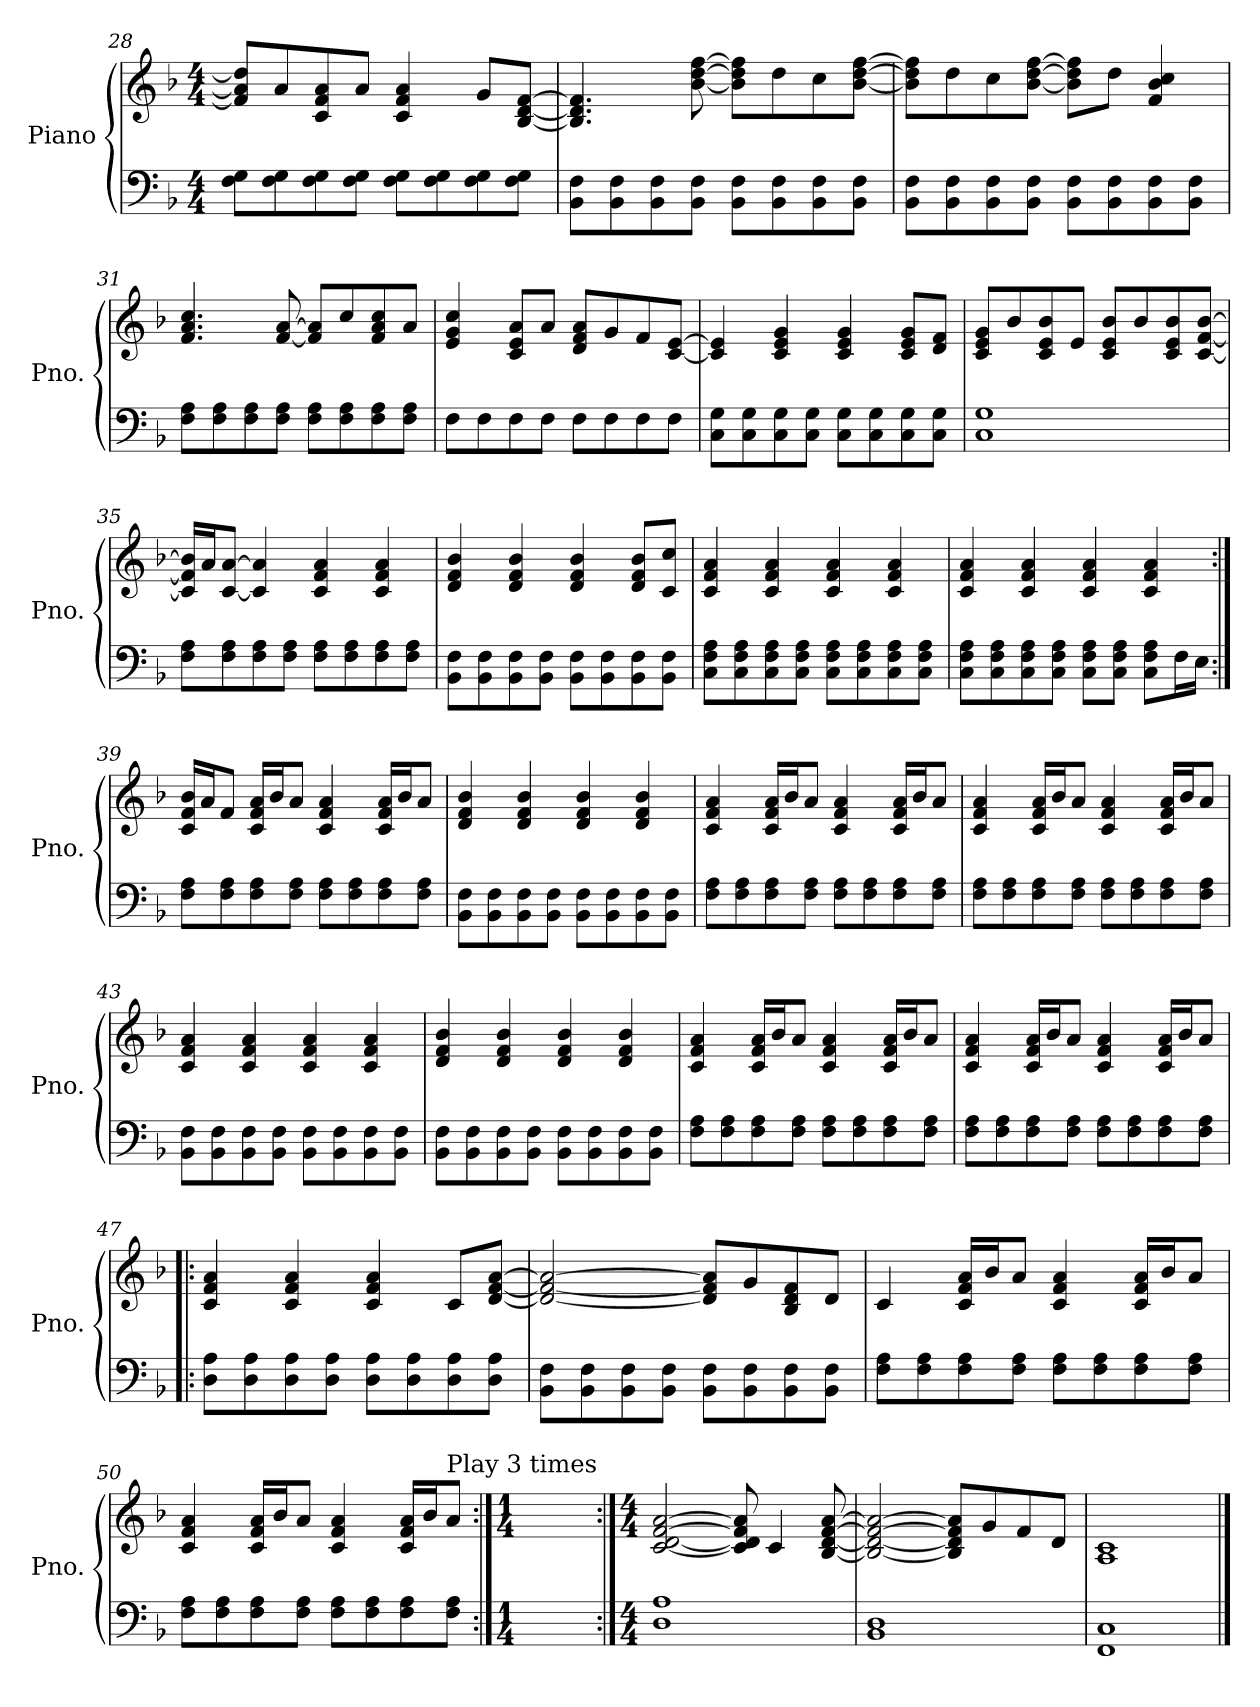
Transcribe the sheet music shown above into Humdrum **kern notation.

**kern	**kern
*part1	*part1
*staff2	*staff1
*I"Piano	*
*I'Pno.	*
!!LO:LB:g=z
*clefF4	*clefG2
*k[b-]	*k[b-]
*M4/4	*M4/4
=28	=28
8F\ 8G\L	8f/] 8a/] 8dd/]L
8F\ 8G\	8a/
8F\ 8G\	8c/ 8f/ 8a/
8F\ 8G\J	8a/J
8F\ 8G\L	4c/ 4f/ 4a/
8F\ 8G\	.
8F\ 8G\	8g/L
8F\ 8G\J	[8B-/ [8d/ [8f/J
=29	=29
8BB-\ 8F\L	4.B-/] 4.d/] 4.f/]
8BB-\ 8F\	.
8BB-\ 8F\	.
8BB-\ 8F\J	[8b-\ [8dd\ [8ff\
8BB-\ 8F\L	8b-\] 8dd\] 8ff\]L
8BB-\ 8F\	8dd\
8BB-\ 8F\	8cc\
8BB-\ 8F\J	[8b-\ [8dd\ [8ff\J
=30	=30
8BB-\ 8F\L	8b-\] 8dd\] 8ff\]L
8BB-\ 8F\	8dd\
8BB-\ 8F\	8cc\
8BB-\ 8F\J	[8b-\ [8dd\ [8ff\J
8BB-\ 8F\L	8b-\] 8dd\] 8ff\]L
8BB-\ 8F\	8dd\J
8BB-\ 8F\	4f/ 4b-/ 4cc/
8BB-\ 8F\J	.
=31	=31
8F\ 8A\L	4.f/ 4.a/ 4.cc/
8F\ 8A\	.
8F\ 8A\	.
8F\ 8A\J	[8f/ [8a/
8F\ 8A\L	8f/] 8a/]L
8F\ 8A\	8cc/
8F\ 8A\	8f/ 8a/ 8cc/
8F\ 8A\J	8a/J
!!LO:LB:g=z
=32	=32
8F\L	4e/ 4g/ 4cc/
8F\	.
8F\	8c/ 8e/ 8a/L
8F\J	8a/J
8F\L	8d/ 8f/ 8a/L
8F\	8g/
8F\	8f/
8F\J	[8c/ [8e/J
=33	=33
8C\ 8G\L	4c/] 4e/]
8C\ 8G\	.
8C\ 8G\	4c/ 4e/ 4g/
8C\ 8G\J	.
8C\ 8G\L	4c/ 4e/ 4g/
8C\ 8G\	.
8C\ 8G\	8c/ 8e/ 8g/L
8C\ 8G\J	8d/ 8f/J
=34	=34
1C 1G	8c/ 8e/ 8g/L
.	8b-/
.	8c/ 8e/ 8b-/
.	8e/J
.	8c/ 8e/ 8b-/L
.	8b-/
.	8c/ 8e/ 8b-/
.	[8c/ [8f/ [8b-/J
=35	=35
8F\ 8A\L	16c/] 16f/] 16b-/]LL
.	16a/J
8F\ 8A\	[8c/ [8a/J
8F\ 8A\	4c/] 4a/]
8F\ 8A\J	.
8F\ 8A\L	4c/ 4f/ 4a/
8F\ 8A\	.
8F\ 8A\	4c/ 4f/ 4a/
8F\ 8A\J	.
=36	=36
8BB-\ 8F\L	4d/ 4f/ 4b-/
8BB-\ 8F\	.
8BB-\ 8F\	4d/ 4f/ 4b-/
8BB-\ 8F\J	.
8BB-\ 8F\L	4d/ 4f/ 4b-/
8BB-\ 8F\	.
8BB-\ 8F\	8d/ 8f/ 8b-/L
8BB-\ 8F\J	8c/ 8cc/J
!!LO:LB:g=z
=37	=37
8C\ 8F\ 8A\L	4c/ 4f/ 4a/
8C\ 8F\ 8A\	.
8C\ 8F\ 8A\	4c/ 4f/ 4a/
8C\ 8F\ 8A\J	.
8C\ 8F\ 8A\L	4c/ 4f/ 4a/
8C\ 8F\ 8A\	.
8C\ 8F\ 8A\	4c/ 4f/ 4a/
8C\ 8F\ 8A\J	.
=38	=38
8C\ 8F\ 8A\L	4c/ 4f/ 4a/
8C\ 8F\ 8A\	.
8C\ 8F\ 8A\	4c/ 4f/ 4a/
8C\ 8F\ 8A\J	.
8C\ 8F\ 8A\L	4c/ 4f/ 4a/
8C\ 8F\ 8A\J	.
8C\ 8F\ 8A\L	4c/ 4f/ 4a/
16F\L	.
16E\JJ	.
=39:|!	=39:|!
8F\ 8A\L	16c/ 16f/ 16b-/LL
.	16a/J
8F\ 8A\	8f/J
8F\ 8A\	16c/ 16f/ 16a/LL
.	16b-/J
8F\ 8A\J	8a/J
8F\ 8A\L	4c/ 4f/ 4a/
8F\ 8A\	.
8F\ 8A\	16c/ 16f/ 16a/LL
.	16b-/J
8F\ 8A\J	8a/J
=40	=40
8BB-\ 8F\L	4d/ 4f/ 4b-/
8BB-\ 8F\	.
8BB-\ 8F\	4d/ 4f/ 4b-/
8BB-\ 8F\J	.
8BB-\ 8F\L	4d/ 4f/ 4b-/
8BB-\ 8F\	.
8BB-\ 8F\	4d/ 4f/ 4b-/
8BB-\ 8F\J	.
=41	=41
8F\ 8A\L	4c/ 4f/ 4a/
8F\ 8A\	.
8F\ 8A\	16c/ 16f/ 16a/LL
.	16b-/J
8F\ 8A\J	8a/J
8F\ 8A\L	4c/ 4f/ 4a/
8F\ 8A\	.
8F\ 8A\	16c/ 16f/ 16a/LL
.	16b-/J
8F\ 8A\J	8a/J
!!LO:LB:g=z
=42	=42
8F\ 8A\L	4c/ 4f/ 4a/
8F\ 8A\	.
8F\ 8A\	16c/ 16f/ 16a/LL
.	16b-/J
8F\ 8A\J	8a/J
8F\ 8A\L	4c/ 4f/ 4a/
8F\ 8A\	.
8F\ 8A\	16c/ 16f/ 16a/LL
.	16b-/J
8F\ 8A\J	8a/J
=43	=43
8BB-\ 8F\L	4c/ 4f/ 4a/
8BB-\ 8F\	.
8BB-\ 8F\	4c/ 4f/ 4a/
8BB-\ 8F\J	.
8BB-\ 8F\L	4c/ 4f/ 4a/
8BB-\ 8F\	.
8BB-\ 8F\	4c/ 4f/ 4a/
8BB-\ 8F\J	.
=44	=44
8BB-\ 8F\L	4d/ 4f/ 4b-/
8BB-\ 8F\	.
8BB-\ 8F\	4d/ 4f/ 4b-/
8BB-\ 8F\J	.
8BB-\ 8F\L	4d/ 4f/ 4b-/
8BB-\ 8F\	.
8BB-\ 8F\	4d/ 4f/ 4b-/
8BB-\ 8F\J	.
=45	=45
8F\ 8A\L	4c/ 4f/ 4a/
8F\ 8A\	.
8F\ 8A\	16c/ 16f/ 16a/LL
.	16b-/J
8F\ 8A\J	8a/J
8F\ 8A\L	4c/ 4f/ 4a/
8F\ 8A\	.
8F\ 8A\	16c/ 16f/ 16a/LL
.	16b-/J
8F\ 8A\J	8a/J
=46	=46
8F\ 8A\L	4c/ 4f/ 4a/
8F\ 8A\	.
8F\ 8A\	16c/ 16f/ 16a/LL
.	16b-/J
8F\ 8A\J	8a/J
8F\ 8A\L	4c/ 4f/ 4a/
8F\ 8A\	.
8F\ 8A\	16c/ 16f/ 16a/LL
.	16b-/J
8F\ 8A\J	8a/J
!!LO:PB:g=z
=47!|:	=47!|:
8D\ 8A\L	4c/ 4f/ 4a/
8D\ 8A\	.
8D\ 8A\	4c/ 4f/ 4a/
8D\ 8A\J	.
8D\ 8A\L	4c/ 4f/ 4a/
8D\ 8A\	.
8D\ 8A\	8c/L
8D\ 8A\J	[8d/ [8f/ [8a/J
=48	=48
8BB-\ 8F\L	2d/_ 2f/_ 2a/_
8BB-\ 8F\	.
8BB-\ 8F\	.
8BB-\ 8F\J	.
8BB-\ 8F\L	8d/] 8f/] 8a/]L
8BB-\ 8F\	8g/
8BB-\ 8F\	8B-/ 8d/ 8f/
8BB-\ 8F\J	8d/J
=49	=49
8F\ 8A\L	4c/
8F\ 8A\	.
8F\ 8A\	16c/ 16f/ 16a/LL
.	16b-/J
8F\ 8A\J	8a/J
8F\ 8A\L	4c/ 4f/ 4a/
8F\ 8A\	.
8F\ 8A\	16c/ 16f/ 16a/LL
.	16b-/J
8F\ 8A\J	8a/J
=50	=50
8F\ 8A\L	4c/ 4f/ 4a/
8F\ 8A\	.
8F\ 8A\	16c/ 16f/ 16a/LL
.	16b-/J
8F\ 8A\J	8a/J
8F\ 8A\L	4c/ 4f/ 4a/
8F\ 8A\	.
8F\ 8A\	16c/ 16f/ 16a/LL
.	16b-/J
!	!LO:TX:a:t=Play 3 times
8F\ 8A\J	8a/J
=51:|!	=51:|!
*M1/4	*M1/4
*	*MM240
4ryy	8ryy
.	8ryy
!!LO:LB:g=z
=52:|!	=52:|!
*M4/4	*M4/4
*	*MM70
1D 1A	[2c/ [2d/ [2f/ [2a/
.	8c/] 8d/] 8f/] 8a/]
.	4c/
.	[8B-/ [8d/ [8f/ [8a/
=53	=53
1BB- 1D	2B-/_ 2d/_ 2f/_ 2a/_
.	8B-/] 8d/] 8f/] 8a/]L
.	8g/
.	8f/
.	8d/J
=54	=54
1FF 1C	1A 1c
==	==
*-	*-
